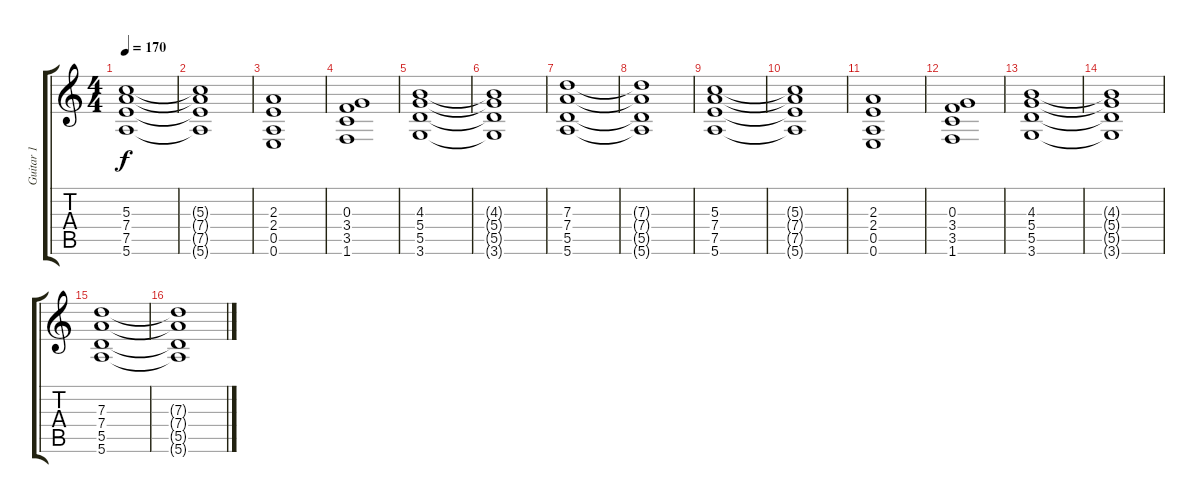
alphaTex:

\track ("Guitar 1" "Guitar 1") {instrument distortionguitar}
\staff {score tabs}
\tuning (E4 B3 G3 D3 A2 E2) {hide}
\ts (4 4)
\tempo 170
\clef g2
\ks c
(5.3 7.4 7.5 5.6).1{dy f} |
(5.3{t} 7.4{t} 7.5{t} 5.6{t}).1 |
(2.3 2.4 0.5 0.6).1 |
(0.3 3.4 3.5 1.6).1 |
(4.3 5.4 5.5 3.6).1 |
(4.3{t} 5.4{t} 5.5{t} 3.6{t}).1 |
(7.3 7.4 5.5 5.6).1 |
(7.3{t} 7.4{t} 5.5{t} 5.6{t}).1 |
(5.3 7.4 7.5 5.6).1 |
(5.3{t} 7.4{t} 7.5{t} 5.6{t}).1 |
(2.3 2.4 0.5 0.6).1 |
(0.3 3.4 3.5 1.6).1 |
(4.3 5.4 5.5 3.6).1 |
(4.3{t} 5.4{t} 5.5{t} 3.6{t}).1 |
(7.3 7.4 5.5 5.6).1 |
(7.3{t} 7.4{t} 5.5{t} 5.6{t}).1
